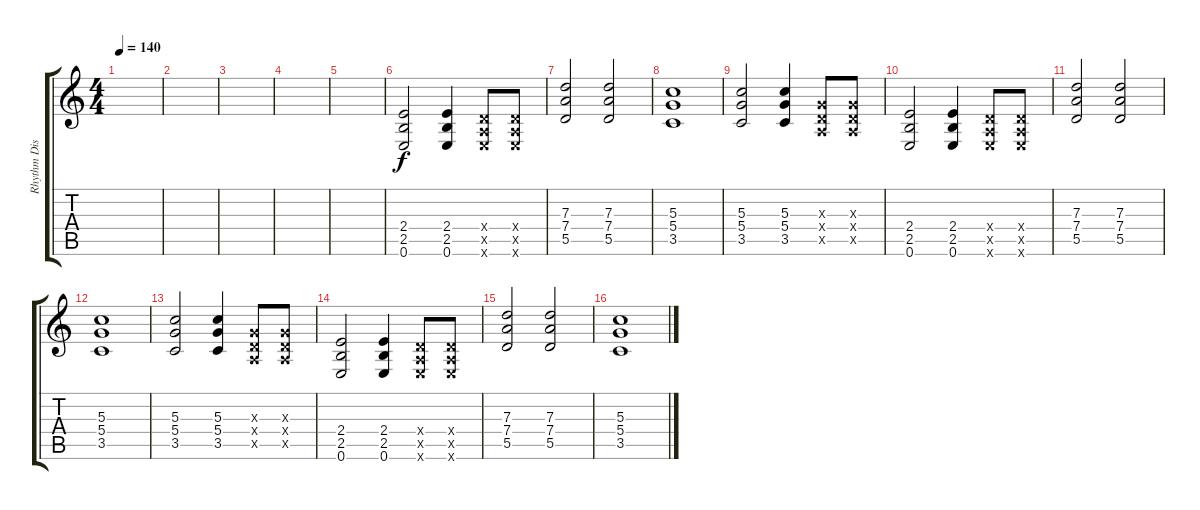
\track ("Rhythm Dist" "Rhythm Dis") {instrument overdrivenguitar}
\staff {score tabs}
\tuning (E4 B3 G3 D3 A2 E2) {hide}
\ts (4 4)
\tempo 140
\clef g2
\ks c
|
|
|
|
|
(2.4 2.5 0.6).2 (2.4 2.5 0.6).4 (0.4{x} 0.5{x} 0.6{x}).8 (0.4{x} 0.5{x} 0.6{x}).8 |
(7.3 7.4 5.5).2 (7.3 7.4 5.5).2 |
(5.3 5.4 3.5).1 |
(5.3 5.4 3.5).2 (5.3 5.4 3.5).4 (0.3{x} 0.4{x} 0.5{x}).8 (0.3{x} 0.4{x} 0.5{x}).8 |
(2.4 2.5 0.6).2 (2.4 2.5 0.6).4 (0.4{x} 0.5{x} 0.6{x}).8 (0.4{x} 0.5{x} 0.6{x}).8 |
(7.3 7.4 5.5).2 (7.3 7.4 5.5).2 |
(5.3 5.4 3.5).1 |
(5.3 5.4 3.5).2 (5.3 5.4 3.5).4 (0.3{x} 0.4{x} 0.5{x}).8 (0.3{x} 0.4{x} 0.5{x}).8 |
(2.4 2.5 0.6).2 (2.4 2.5 0.6).4 (0.4{x} 0.5{x} 0.6{x}).8 (0.4{x} 0.5{x} 0.6{x}).8 |
(7.3 7.4 5.5).2 (7.3 7.4 5.5).2 |
(5.3 5.4 3.5).1
